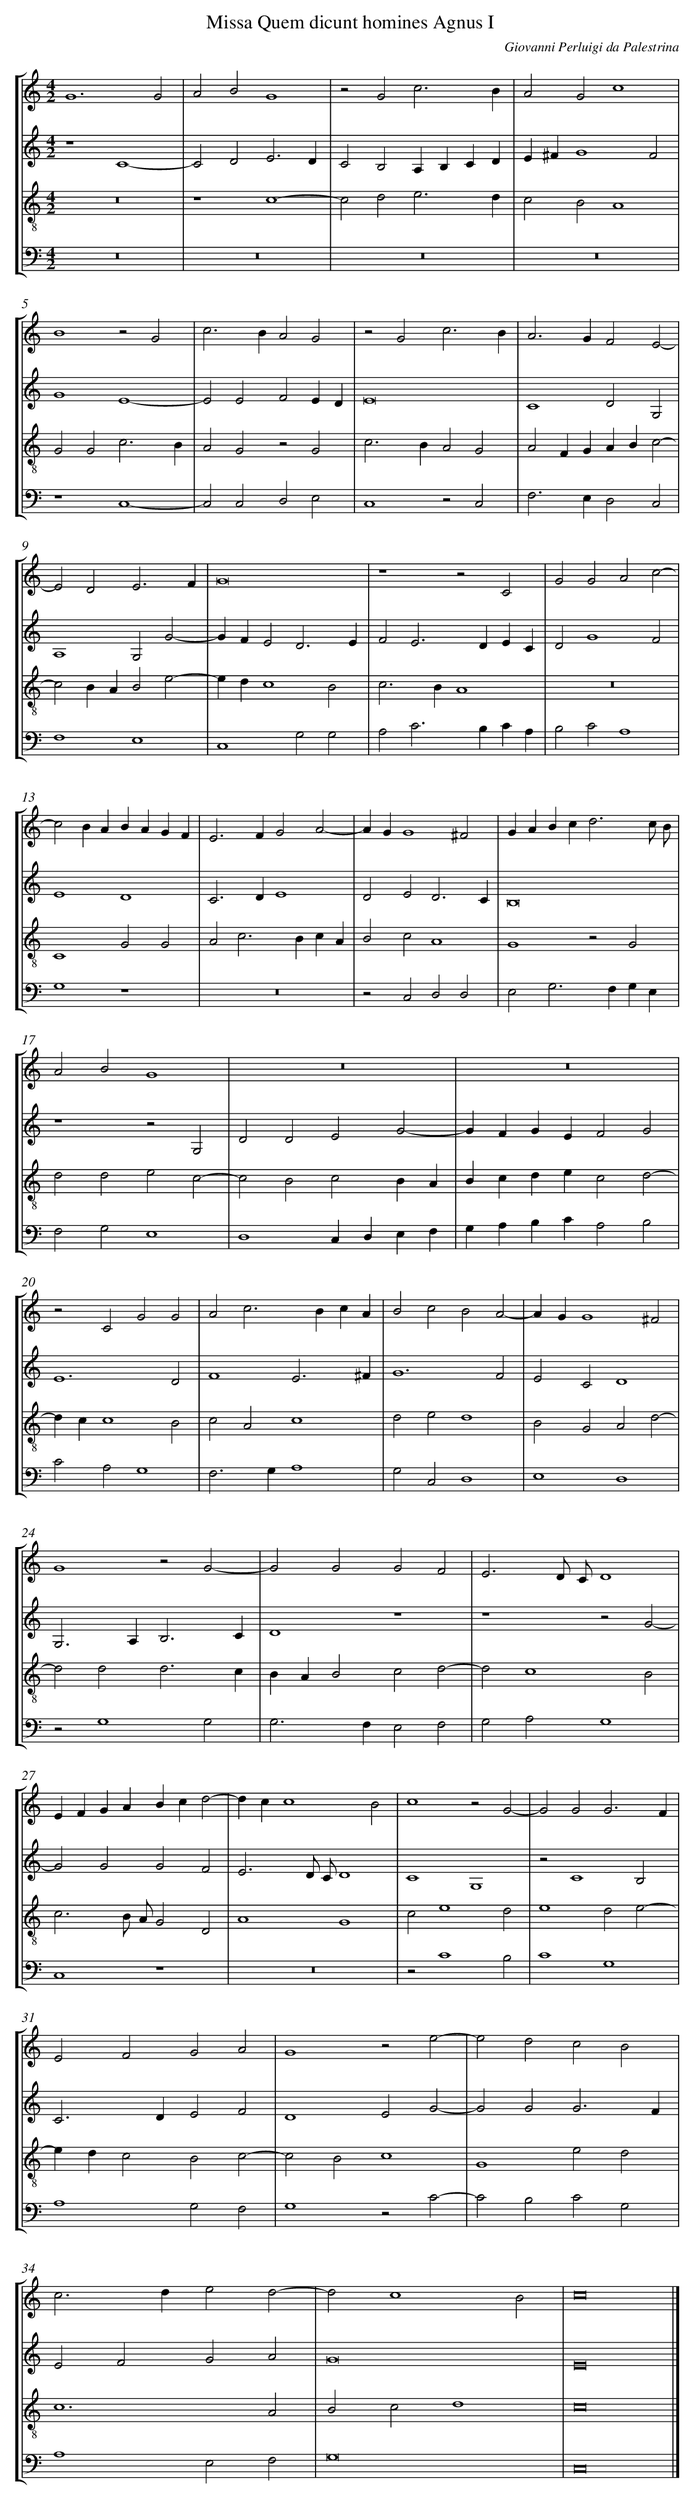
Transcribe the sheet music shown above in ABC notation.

X:1
T: Missa Quem dicunt homines Agnus I
C: Giovanni Perluigi da Palestrina
L: 1/4
M: 4/2
%%staves [1 2 3 4]
V: 1 clef=treble
V: 2 clef=treble
V: 3 clef=treble-8
V: 4 clef=bass
K: C
[V:1] G6G2 |
[V:2] z4C4- |
[V:3] z8 |
[V:4] z8 |
[V:1] A2B2G4 |
[V:2] C2D2E3D |
[V:3] z4c4- |
[V:4] z8 |
[V:1] z2G2c3B |
[V:2] C2B,2A,B,CD |
[V:3] c2d2e3d |
[V:4] z8 |
[V:1] A2G2c4 |
[V:2] E^FG4F2 |
[V:3] c2B2A4 |
[V:4] z8 |
[V:1] B4z2G2 |
[V:2] G4E4- |
[V:3] G2G2c3B |
[V:4] z4C,4- |
[V:1] c2>B2A2G2 |
[V:2] E2E2F2ED |
[V:3] A2G2z2G2 |
[V:4] C,2C,2D,2E,2 |
[V:1] z2G2c3B |
[V:2] E8 |
[V:3] c2>B2A2G2 |
[V:4] C,4z2C,2 |
[V:1] A2>G2F2E2- |
[V:2] C4D2G,2 |
[V:3] A2FGABc2- |
[V:4] F,2>E,2D,2C,2 |
[V:1] E2D2E3F |
[V:2] A,4G,2G2- |
[V:3] c2BAB2e2- |
[V:4] F,4E,4 |
[V:1] G8 |
[V:2] GFE2D3E |
[V:3] edc4B2 |
[V:4] C,4G,2G,2 |
[V:1] z4z2C2 |
[V:2] F2E2>D2EC |
[V:3] c2>B2A4 |
[V:4] A,2C2>B,2CA, |
[V:1] G2G2A2c2- |
[V:2] D2G4F2 |
[V:3] z8 |
[V:4] B,2C2A,4 |
[V:1] c2BABAGF |
[V:2] E4D4 |
[V:3] C4G2G2 |
[V:4] G,4z4 |
[V:1] E2>F2G2A2- |
[V:2] C2>D2E4 |
[V:3] A2c2>B2cA |
[V:4] z8 |
[V:1] AGG4^F2 |
[V:2] D2E2D3C |
[V:3] B2c2A4 |
[V:4] z2C,2D,2D,2 |
[V:1] GABc2<d2c/ B/ |
[V:2] B,8 |
[V:3] G4z2G2 |
[V:4] E,2G,2>F,2G,E, |
[V:1] A2B2G4 |
[V:2] z4z2G,2 |
[V:3] d2d2e2c2- |
[V:4] F,2G,2E,4 |
[V:1] z8 |
[V:2] D2D2E2G2- |
[V:3] c2B2c2BA |
[V:4] D,4C,D,E,F, |
[V:1] z8 |
[V:2] GFGEF2G2 |
[V:3] Bcdec2d2- |
[V:4] G,A,B,CA,2B,2 |
[V:1] z2C2G2G2 |
[V:2] E6D2 |
[V:3] dcc4B2 |
[V:4] C2A,2G,4 |
[V:1] A2c2>B2cA |
[V:2] F4E3^F |
[V:3] c2A2c4 |
[V:4] F,2>G,2A,4 |
[V:1] B2c2B2A2- |
[V:2] G6F2 |
[V:3] d2e2d4 |
[V:4] G,2C,2D,4 |
[V:1] AGG4^F2 |
[V:2] E2C2D4 |
[V:3] B2G2A2d2- |
[V:4] E,4D,4 |
[V:1] G4z2G2- |
[V:2] G,2>A,2B,3C |
[V:3] d2d2d3c |
[V:4] z2G,4G,2 |
[V:1] G2G2G2F2 |
[V:2] D4z4 |
[V:3] BAB2c2d2- |
[V:4] G,2>F,2E,2F,2 |
[V:1] E3D/ C/D4 |
[V:2] z4z2G2- |
[V:3] d2c4B2 |
[V:4] G,2A,2G,4 |
[V:1] EFGABcd2- |
[V:2] G2G2G2F2 |
[V:3] c3B/ A/G2D2 |
[V:4] C,4z4 |
[V:1] dcc4B2 |
[V:2] E3D/ C/D4 |
[V:3] A4G4 |
[V:4] z8 |
[V:1] c4z2G2- |
[V:2] C4G,4 |
[V:3] c2e4d2 |
[V:4] z2C4B,2 |
[V:1] G2G2G3F |
[V:2] z2C4B,2 |
[V:3] e4d2e2- |
[V:4] C4G,4 |
[V:1] E2F2G2A2 |
[V:2] C2>D2E2F2 |
[V:3] edc2B2c2- |
[V:4] A,4G,2F,2 |
[V:1] G4z2e2- |
[V:2] D4E2G2- |
[V:3] c2B2c4 |
[V:4] G,4z2C2- |
[V:1] e2d2c2B2 |
[V:2] G2G2G3F |
[V:3] G4e2d2 |
[V:4] C2B,2C2G,2 |
[V:1] c2>d2e2d2- |
[V:2] E2F2G2A2 |
[V:3] c6A2 |
[V:4] A,4E,2F,2 |
[V:1] d2c4B2 |
[V:2] G8 |
[V:3] B2c2d4 |
[V:4] G,8 |
[V:1] c8 |]
[V:2] E8 |]
[V:3] c8 |]
[V:4] C,8 |]
